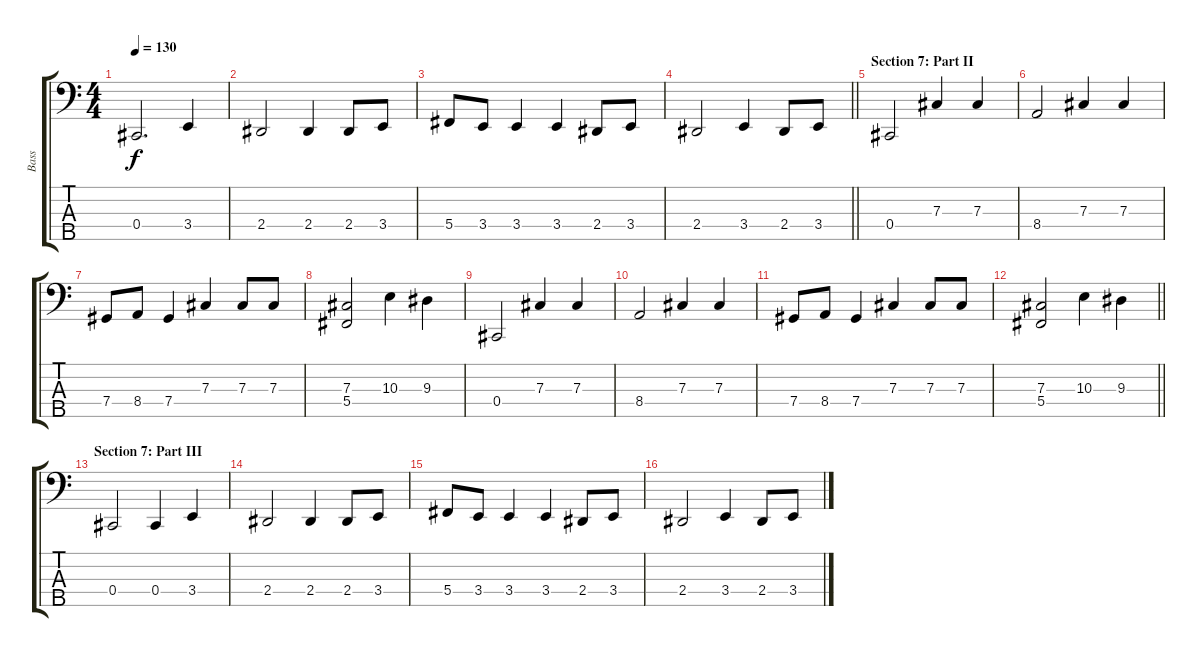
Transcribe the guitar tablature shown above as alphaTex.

\track ("Bass" "Bass") {instrument electricbasspick}
\staff {score tabs}
\tuning (E2 B1 Gb1 Db1 Ab0) {hide}
\ts (4 4)
\tempo 130
\clef f4
\ks c
0.4.2{d dy f} 3.4.4 |
2.4.2 2.4.4 2.4.8 3.4.8 |
5.4.8 3.4.8 3.4.4 3.4.4 2.4.8 3.4.8 |
\barLineRight lightlight
2.4.2 3.4.4 2.4.8 3.4.8 |
\section ("" "Section 7: Part II")
0.4.2 7.3.4 7.3.4 |
8.4.2 7.3.4 7.3.4 |
7.4.8 8.4.8 7.4.4 7.3.4 7.3.8 7.3.8 |
(7.3 5.4).2 10.3.4 9.3.4 |
0.4.2 7.3.4 7.3.4 |
8.4.2 7.3.4 7.3.4 |
7.4.8 8.4.8 7.4.4 7.3.4 7.3.8 7.3.8 |
\barLineRight lightlight
(7.3 5.4).2 10.3.4 9.3.4 |
\section ("" "Section 7: Part III")
0.4.2 0.4.4 3.4.4 |
2.4.2 2.4.4 2.4.8 3.4.8 |
5.4.8 3.4.8 3.4.4 3.4.4 2.4.8 3.4.8 |
2.4.2 3.4.4 2.4.8 3.4.8
